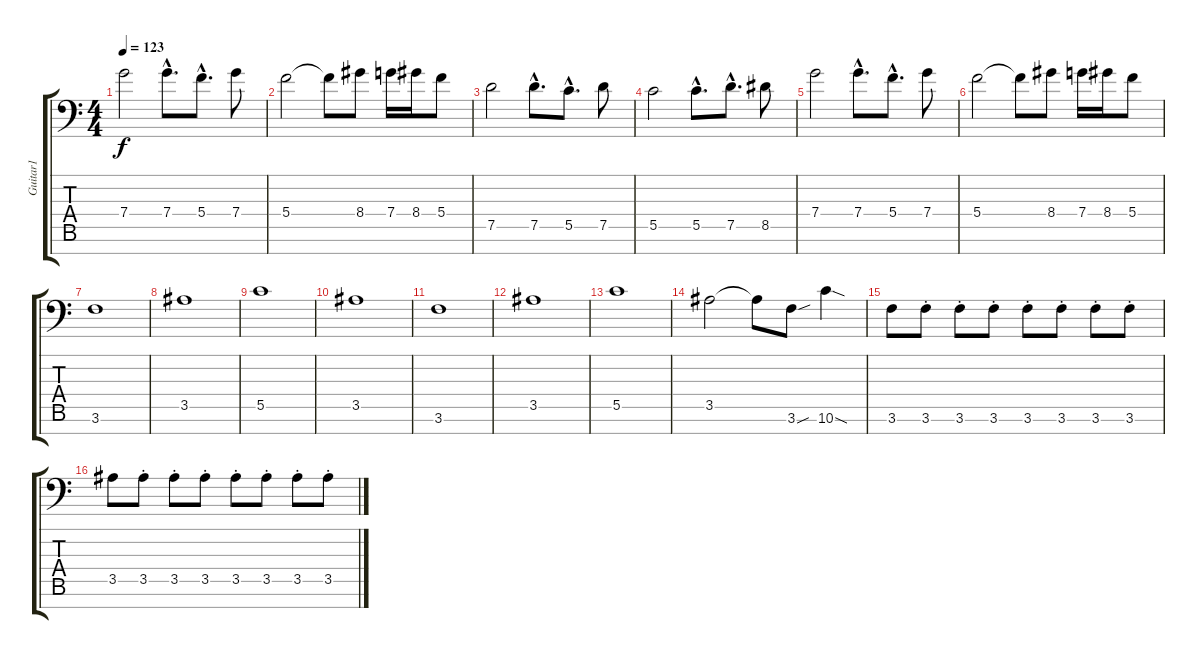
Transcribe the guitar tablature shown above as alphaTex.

\track ("Guitar1" "Guitar1") {instrument distortionguitar}
\staff {score tabs}
\tuning (D4 A3 F3 C3 G2 D2 A1) {hide}
\ts (4 4)
\tempo 123
\clef f4
\ks c
7.4.2{dy f} 7.4{hac}.8{d} 5.4{hac}.8{d} 7.4.8 |
5.4.2 5.4{t}.8 8.4.8 7.4.16 8.4.16 5.4.8 |
7.5.2 7.5{hac}.8{d} 5.5{hac}.8{d} 7.5.8 |
5.5.2 5.5{hac}.8{d} 7.5{hac}.8{d} 8.5.8 |
7.4.2 7.4{hac}.8{d} 5.4{hac}.8{d} 7.4.8 |
5.4.2 5.4{t}.8 8.4.8 7.4.16 8.4.16 5.4.8 |
3.6.1 |
3.5.1 |
5.5.1 |
3.5.1 |
3.6.1 |
3.5.1 |
5.5.1 |
3.5.2 3.5{t}.8 3.6{sou}.8 10.6{sod}.4 |
3.6.8 3.6{st}.8 3.6{st}.8 3.6{st}.8 3.6{st}.8 3.6{st}.8 3.6{st}.8 3.6{st}.8 |
3.5.8 3.5{st}.8 3.5{st}.8 3.5{st}.8 3.5{st}.8 3.5{st}.8 3.5{st}.8 3.5{st}.8
